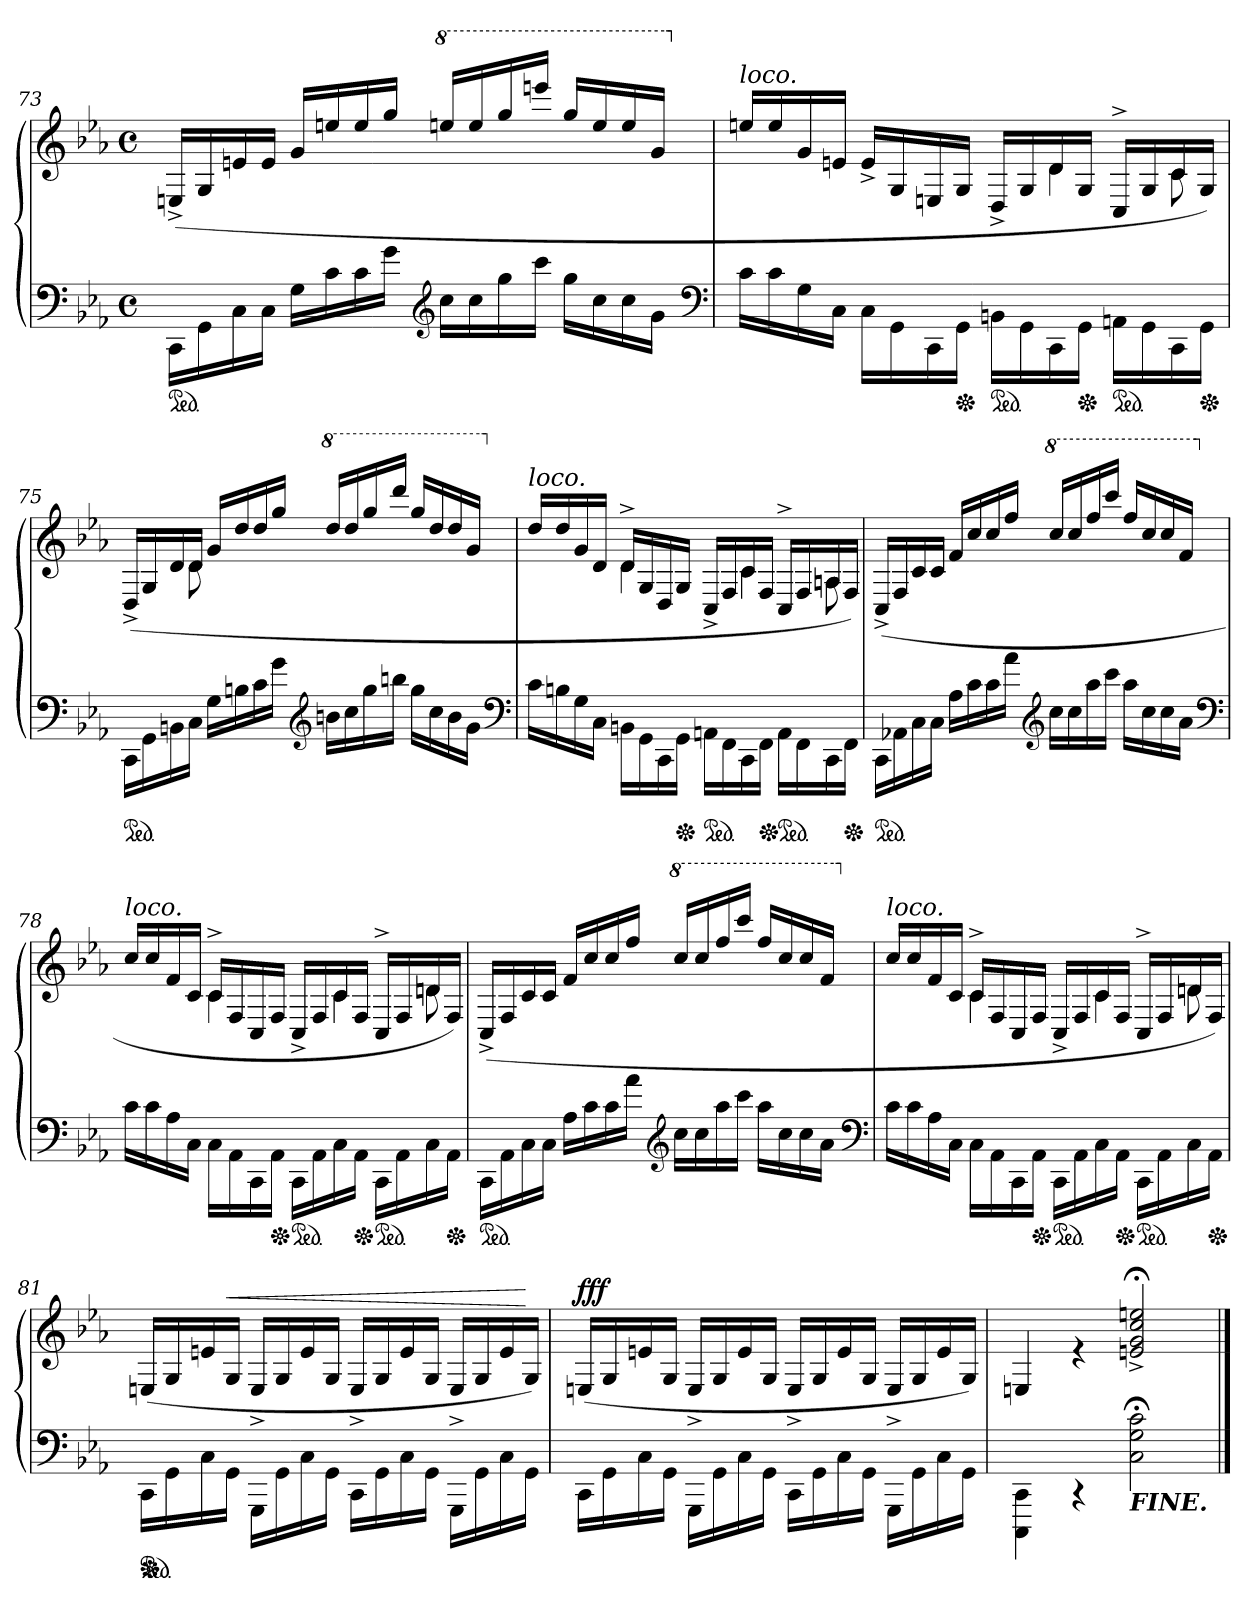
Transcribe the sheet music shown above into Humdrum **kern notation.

**kern	**kern	**dynam
*part1	*part1	*part1
*staff2	*staff1	*staff1/2
*clefF4	*clefG2	*
*k[b-e-a-]	*k[b-e-a-]	*
*c:	*c:	*
*M2/2	*M2/2	*
*met(c)	*met(c)	*
*ped	*	*
=73	=73	=73
16CC\LL	(>16En^</LL	.
16GG\	16G/	.
16C	16en	.
16CJJ	16eJJ	.
16G\LL	16g/LL	.
16c	16een	.
16c	16ee	.
16g\JJ	16gg/JJ	.
*clefG2	*	*
*	*8va	*
16cc\LL	16eeen/LL	.
16cc	16eee	.
16gg	16ggg	.
16cccJJ	16eeeenJJ	.
16gg\LL	16ggg/LL	.
16cc	16eee	.
16cc	16eee	.
16gJJ	16ggJJ	.
*clefF4	*	*
=74	=74	=74
*	*X8va	*
*	*^	*
!	!LO:TX:a:i:t=loco.	!	!
16c\LL	16een/LL	2ryy	.
16c	16ee	.	.
16G	16g	.	.
16CJJ	16enJJ	.	.
16C\LL	16e^</LL	.	.
16GG\	16G/	.	.
16CC\	16En/	.	.
*Xped	*	*	*
16GG\JJ	16G/JJ	.	.
*ped	*	*	*
16BBn\LL	16D^>/LL	8ryy	.
16GG\	16G/	.	.
16CC\	16d/	4d\	.
*Xped	*	*	*
16GG\JJ	16G/JJ	.	.
*ped	*	*	*
16AAn\LL	16C^>/LL	.	.
16GG\	16G/	.	.
16CC\	16c/	8c\	.
*Xped	*	*	*
16GG\JJ	16G/JJ)	.	.
=75	=75	=75	=75
*ped	*	*	*
16CC\LL	(>16D^</LL	8.ryy	.
16GG\	16G/	.	.
16BBn	16d	.	.
16CJJ	16dJJ	8d\	.
16G\LL	16g/LL	.	.
16Bn	16dd	8.ryy	.
16c	16dd	.	.
16g\JJ	16ggJJ	.	.
*clefG2	*	*	*
*	*8va	*	*
16bn\LL	16ddd/LL	2ryy	.
16cc	16ddd	.	.
16gg	16ggg	.	.
16bbnJJ	16ddddJJ	.	.
16gg\LL	16ggg/LL	.	.
16cc	16ddd	.	.
16b	16ddd	.	.
16gJJ	16ggJJ	.	.
*clefF4	*	*	*
=76	=76	=76	=76
*	*X8va	*	*
!	!LO:TX:a:i:t=loco.	!	!
16c\LL	16dd/LL	4ryy	.
16Bn	16dd	.	.
16G	16g	.	.
16CJJ	16dJJ	.	.
16BBn\LL	16d^</LL	4d\	.
16GG\	16G/	.	.
16CC\	16D/	.	.
*Xped	*	*	*
16GG\JJ	16G/JJ	.	.
*ped	*	*	*
16AAn\LL	16C^>/LL	8ryy	.
16FF\	16F/	.	.
16CC\	16c/	4c\	.
*Xped	*	*	*
16FF\JJ	16F/JJ	.	.
*ped	*	*	*
16AA\LL	16C^>/LL	.	.
16FF\	16F/	.	.
16CC\	16An/	8An\	.
*Xped	*	*	*
16FF\JJ	16F/JJ)	.	.
*	*v	*v	*
=77	=77	=77
*ped	*	*
16CC\LL	(>16C^</LL	.
16AA-X\	16F/	.
16C\	16c/	.
16C\JJ	16c/JJ	.
16A-\LL	16f/LL	.
16c	16cc	.
16c	16cc	.
16a-\JJ	16ff/JJ	.
*clefG2	*	*
*	*8va	*
16cc\LL	16ccc/LL	.
16cc	16ccc	.
16aa-	16fff	.
16cccJJ	16ccccJJ	.
16aa-\LL	16fff/LL	.
16cc	16ccc	.
16cc	16ccc	.
16a-JJ	16ffJJ	.
*clefF4	*	*
=78	=78	=78
*	*X8va	*
*	*^	*
!	!LO:TX:a:i:t=loco.	!	!
16c\LL	16cc/LL	4ryy	.
16c	16cc	.	.
16A-	16f	.	.
16CJJ	16cJJ	.	.
16C\LL	16c^</LL	4c\	.
16AA-\	16F/	.	.
16CC\	16C/	.	.
*Xped	*	*	*
16AA-\JJ	16F/JJ	.	.
*ped	*	*	*
16CC\LL	16C^>/LL	8ryy	.
16AA-\	16F/	.	.
16C\	16c/	4c\	.
*Xped	*	*	*
16AA-\JJ	16F/JJ	.	.
*ped	*	*	*
16CC\LL	16C^>/LL	.	.
16AA-\	16F/	.	.
16C\	16dn/	8dn\	.
*Xped	*	*	*
16AA-\JJ	16F/JJ)	.	.
*	*v	*v	*
=79	=79	=79
*ped	*	*
16CC\LL	(>16C^</LL	.
16AA-\	16F/	.
16C\	16c/	.
16C\JJ	16c/JJ	.
16A-\LL	16f/LL	.
16c	16cc	.
16c	16cc	.
16a-\JJ	16ff/JJ	.
*clefG2	*	*
*	*8va	*
16cc\LL	16ccc/LL	.
16cc	16ccc	.
16aa-	16fff	.
16cccJJ	16ccccJJ	.
16aa-\LL	16fff/LL	.
16cc	16ccc	.
16cc	16ccc	.
16a-JJ	16ffJJ	.
*clefF4	*	*
=80	=80	=80
*	*X8va	*
*	*^	*
!	!LO:TX:a:i:t=loco.	!	!
16c\LL	16cc/LL	4ryy	.
16c	16cc	.	.
16A-	16f	.	.
16CJJ	16cJJ	.	.
16C\LL	16c^</LL	4c	.
16AA-\	16F/	.	.
16CC\	16C/	.	.
*Xped	*	*	*
16AA-\JJ	16F/JJ	.	.
*ped	*	*	*
16CC\LL	16C^>/LL	8ryy	.
16AA-\	16F/	.	.
16C\	16c/	4c\	.
*Xped	*	*	*
16AA-\JJ	16F/JJ	.	.
*ped	*	*	*
16CC\LL	16C^>/LL	.	.
16AA-\	16F/	.	.
16C\	16dn/	8dn\	.
*Xped	*	*	*
16AA-\JJ	16F/JJ)	.	.
*	*v	*v	*
=81	=81	=81
*ped	*	*
*Xped	*	*
16CC\LL	(>16En/LL	.
16GG\	16G/	.
16C	16en	.
!	!	!LO:HP:a
16GG\JJ	16G/JJ	<
16GGG^<\LL	16E/LL	.
16GG\	16G/	.
16C	16e	.
16GG\JJ	16G/JJ	.
16CC^<\LL	16E/LL	.
16GG\	16G/	.
16C	16e	.
16GG\JJ	16G/JJ	.
16GGG^<\LL	16E/LL	.
16GG\	16G/	.
16C	16e	.
16GGJJ	16G/JJ)	[
=82	=82	=82
!	!	!LO:DY:a
16CC\LL	(>16En/LL	fff
16GG\	16G/	.
16C	16en	.
16GG\JJ	16G/JJ	.
16GGG^<\LL	16E/LL	.
16GG\	16G/	.
16C	16e	.
16GG\JJ	16G/JJ	.
16CC^<\LL	16E/LL	.
16GG\	16G/	.
16C	16e	.
16GG\JJ	16G/JJ	.
16GGG^<\LL	16E/LL	.
16GG\	16G/	.
16C	16e	.
16GG\JJ	16G/JJ)	.
=83	=83	=83
4CCC\ 4CC\	4En/	.
4rCC	4re	.
!LO:TX:b:Bi:t=FINE.	!	!
2C; 2G; 2c;	2en;<^< 2g;<^< 2cc;<^< 2een;<^<	.
==	==	==
*-	*-	*-
